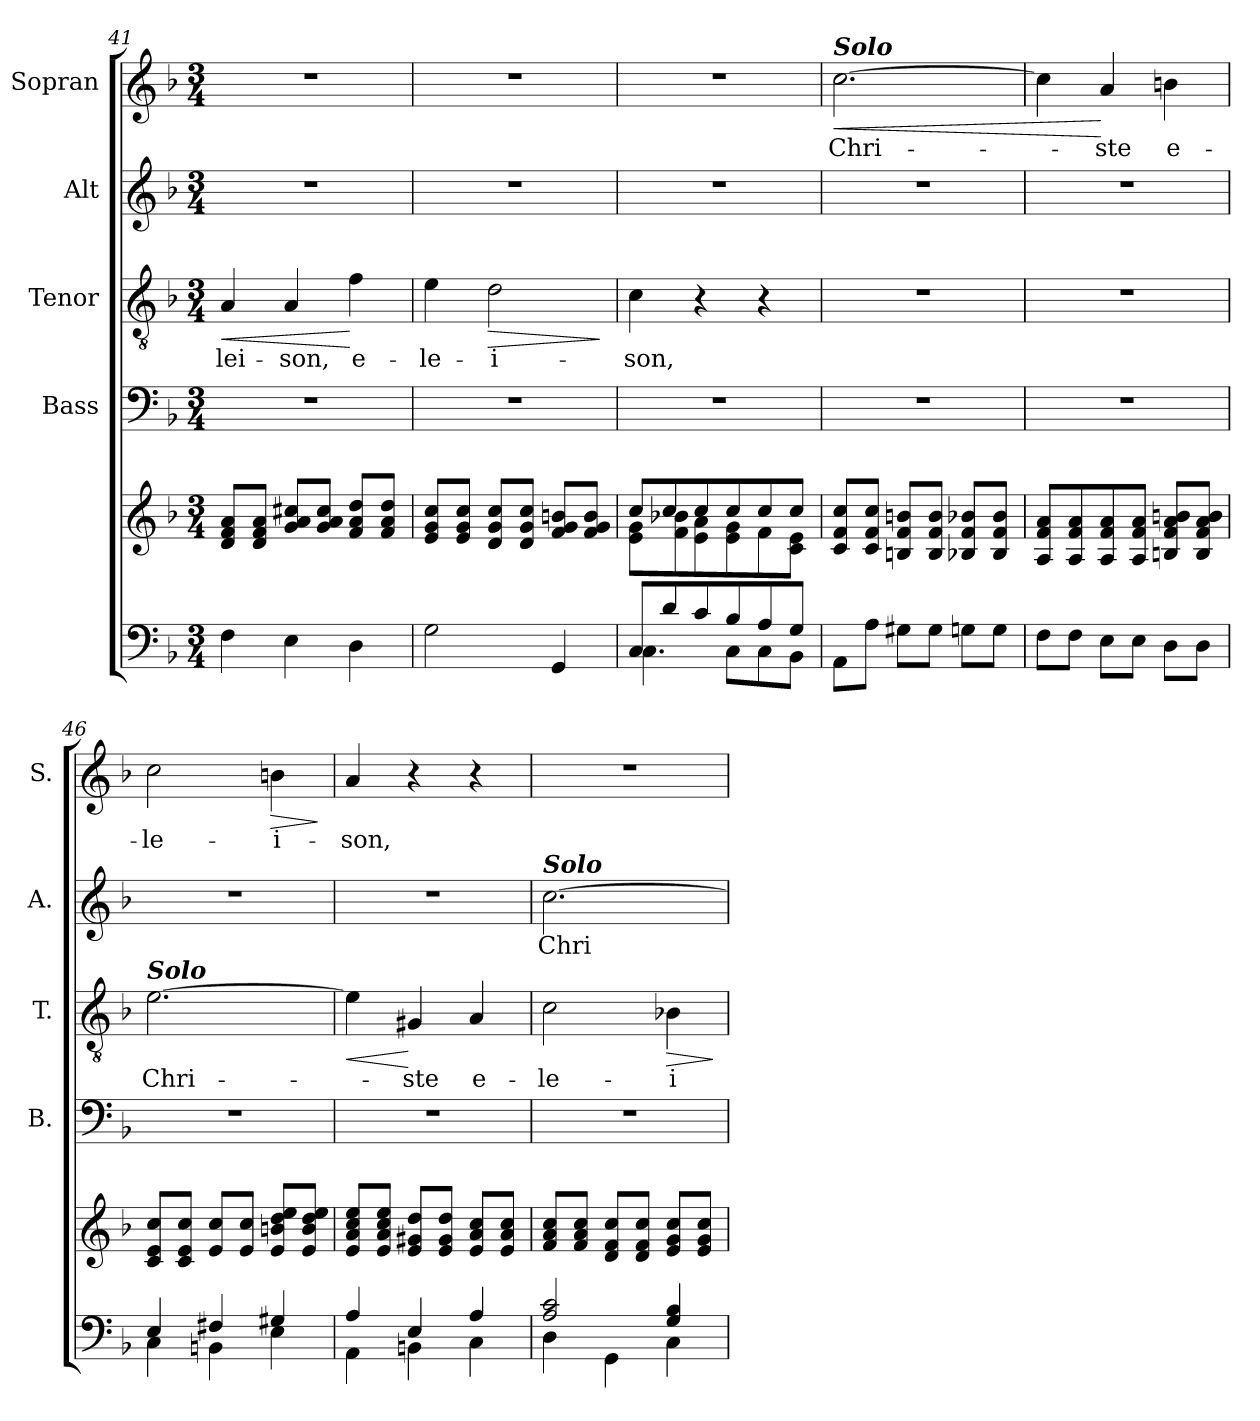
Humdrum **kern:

**kern	**kern	**kern	**kern	**text	**dynam	**kern	**text	**kern	**text	**dynam
*part5	*part5	*part4	*part3	*part3	*part3	*part2	*part2	*part1	*part1	*part1
*staff6	*staff5	*staff4	*staff3	*staff3	*staff3	*staff2	*staff2	*staff1	*staff1	*staff1
*	*	*I"Bass	*I"Tenor	*	*	*I"Alt	*	*I"Sopran	*	*
*	*	*I'B.	*I'T.	*	*	*I'A.	*	*I'S.	*	*
*clefF4	*clefG2	*clefF4	*clefGv2	*	*	*clefG2	*	*clefG2	*	*
*k[b-]	*k[b-]	*k[b-]	*k[b-]	*	*	*k[b-]	*	*k[b-]	*	*
*F:	*F:	*F:	*F:	*	*	*F:	*	*F:	*	*
*M3/4	*M3/4	*M3/4	*M3/4	*	*	*M3/4	*	*M3/4	*	*
=41	=41	=41	=41	=41	=41	=41	=41	=41	=41	=41
!	!	!	!	!LO:LY:b	!LO:HP:b	!	!	!	!	!
4F\	8d/ 8f/ 8a/L	2.r	4A/	-lei-	<	2.r	.	2.r	.	.
.	8d/ 8f/ 8a/J	.	.	.	.	.	.	.	.	.
!	!	!	!	!LO:LY:b	!	!	!	!	!	!
4E\	8g/ 8a/ 8cc#X/L	.	4A/	-son,	.	.	.	.	.	.
.	8g/ 8a/ 8cc#/J	.	.	.	.	.	.	.	.	.
!	!	!	!	!LO:LY:b	!	!	!	!	!	!
4D\	8f/ 8a/ 8dd/L	.	4f\	e-	[	.	.	.	.	.
.	8f/ 8a/ 8dd/J	.	.	.	.	.	.	.	.	.
=42	=42	=42	=42	=42	=42	=42	=42	=42	=42	=42
!	!	!	!	!LO:LY:b	!	!	!	!	!	!
2G\	8e/ 8g/ 8cc/L	2.r	4e\	-le-	.	2.r	.	2.r	.	.
.	8e/ 8g/ 8cc/J	.	.	.	.	.	.	.	.	.
!	!	!	!	!LO:LY:b	!LO:HP:b	!	!	!	!	!
.	8d/ 8g/ 8cc/L	.	2d\	-i-	>	.	.	.	.	.
.	8d/ 8g/ 8cc/J	.	.	.	.	.	.	.	.	.
4GG/	8f/ 8g/ 8bn/L	.	.	.	.	.	.	.	.	.
.	8f/ 8g/ 8b/J	.	.	.	.	.	.	.	.	.
.	.	.	.	.	]	.	.	.	.	.
=43	=43	=43	=43	=43	=43	=43	=43	=43	=43	=43
*^	*^	*	*	*	*	*	*	*	*	*
!	!	!	!	!	!	!LO:LY:b	!	!	!	!	!	!
8C/L	4.C\	8cc/L	8e\ 8g\L	2.r	4c\	-son,	.	2.r	.	2.r	.	.
8d/	.	8cc/	8f\ 8b-X\	.	.	.	.	.	.	.	.	.
8c/	.	8cc/	8e\ 8a\	.	4r	.	.	.	.	.	.	.
8B-/	8C\L	8cc/	8e\ 8g\	.	.	.	.	.	.	.	.	.
8A/	8C\	8cc/	8f\	.	4r	.	.	.	.	.	.	.
8G/J	8BB-\J	8cc/J	8c\ 8e\J	.	.	.	.	.	.	.	.	.
!!LO:LB:g=z
=44	=44	=44	=44	=44	=44	=44	=44	=44	=44	=44	=44	=44
!	!	!	!	!	!	!	!	!	!	!LO:TX:a:Bi:t=Solo	!	!
!	!	!	!	!	!	!	!	!	!	!	!LO:LY:b	!LO:HP:b
*v	*v	*	*	*	*	*	*	*	*	*	*	*
*	*v	*v	*	*	*	*	*	*	*	*	*
8AA\L	8c/ 8f/ 8cc/L	2.r	2.r	.	.	2.r	.	[2.cc\	Chri-	<
8A\J	8c/ 8f/ 8cc/J	.	.	.	.	.	.	.	.	.
8G#X\L	8Bn/ 8f/ 8bn/L	.	.	.	.	.	.	.	.	.
8G#\J	8B/ 8f/ 8b/J	.	.	.	.	.	.	.	.	.
8Gn\L	8B-X/ 8f/ 8b-X/L	.	.	.	.	.	.	.	.	.
8G\J	8B-/ 8f/ 8b-/J	.	.	.	.	.	.	.	.	.
=45	=45	=45	=45	=45	=45	=45	=45	=45	=45	=45
8F\L	8A/ 8f/ 8a/L	2.r	2.r	.	.	2.r	.	4cc\]	.	.
8F\J	8A/ 8f/ 8a/	.	.	.	.	.	.	.	.	.
!	!	!	!	!	!	!	!	!	!LO:LY:b	!
8E\L	8A/ 8f/ 8a/	.	.	.	.	.	.	4a/	-ste	[
8E\J	8A/ 8f/ 8a/J	.	.	.	.	.	.	.	.	.
!	!	!	!	!	!	!	!	!	!LO:LY:b	!
8D\L	8Bn/ 8f/ 8a/ 8bn/L	.	.	.	.	.	.	4bn\	e-	.
8D\J	8B/ 8f/ 8a/ 8b/J	.	.	.	.	.	.	.	.	.
=46	=46	=46	=46	=46	=46	=46	=46	=46	=46	=46
*^	*	*	*	*	*	*	*	*	*	*
!	!	!	!	!LO:TX:a:Bi:t=Solo	!	!	!	!	!	!	!
!	!	!	!	!	!LO:LY:b	!	!	!	!	!LO:LY:b	!
4E/	4C\	8c/ 8e/ 8cc/L	2.r	[2.e\	Chri-	.	2.r	.	2cc\	-le-	.
.	.	8c/ 8e/ 8cc/J	.	.	.	.	.	.	.	.	.
4F#X/	4BBn\	8e/ 8cc/L	.	.	.	.	.	.	.	.	.
.	.	8e/ 8cc/J	.	.	.	.	.	.	.	.	.
!	!	!	!	!	!	!	!	!	!	!LO:LY:b	!LO:HP:b
4G#X/	4E\	8e/ 8bn/ 8dd/ 8ee/L	.	.	.	.	.	.	4bn\	-i-	>
.	.	8e/ 8b/ 8dd/ 8ee/J	.	.	.	.	.	.	.	.	.
*v	*v	*	*	*	*	*	*	*	*	*	*
.	.	.	.	.	.	.	.	.	.	]
=47	=47	=47	=47	=47	=47	=47	=47	=47	=47	=47
*^	*	*	*	*	*	*	*	*	*	*
!	!	!	!	!	!	!LO:HP:b	!	!	!	!LO:LY:b	!
4A/	4AA\	8e/ 8a/ 8cc/ 8ee/L	2.r	4e\]	.	<	2.r	.	4a/	-son,	.
.	.	8e/ 8a/ 8cc/ 8ee/J	.	.	.	.	.	.	.	.	.
!	!	!	!	!	!LO:LY:b	!	!	!	!	!	!
4E/	4BBn\	8e/ 8g#X/ 8dd/L	.	4G#X/	-ste	[	.	.	4r	.	.
.	.	8e/ 8g#/ 8dd/J	.	.	.	.	.	.	.	.	.
!	!	!	!	!	!LO:LY:b	!	!	!	!	!	!
4A/	4C\	8e/ 8a/ 8cc/L	.	4A/	e-	.	.	.	4r	.	.
.	.	8e/ 8a/ 8cc/J	.	.	.	.	.	.	.	.	.
=48	=48	=48	=48	=48	=48	=48	=48	=48	=48	=48	=48
!	!	!	!	!	!	!	!LO:TX:a:Bi:t=Solo	!	!	!	!
!	!	!	!	!	!LO:LY:b	!	!	!LO:LY:b	!	!	!
2A/ 2c/	4D\	8f/ 8a/ 8cc/L	2.r	2c\	-le-	.	[2.cc\	Chri-	2.r	.	.
.	.	8f/ 8a/ 8cc/J	.	.	.	.	.	.	.	.	.
.	4GG\	8d/ 8f/ 8cc/L	.	.	.	.	.	.	.	.	.
.	.	8d/ 8f/ 8cc/J	.	.	.	.	.	.	.	.	.
!	!	!	!	!	!LO:LY:b	!LO:HP:b	!	!	!	!	!
4G/ 4B-/	4C\	8e/ 8g/ 8cc/L	.	4B-X\	-i-	>	.	.	.	.	.
.	.	8e/ 8g/ 8cc/J	.	.	.	.	.	.	.	.	.
*v	*v	*	*	*	*	*	*	*	*	*	*
.	.	.	.	.	]	.	.	.	.	.
=	=	=	=	=	=	=	=	=	=	=
*-	*-	*-	*-	*-	*-	*-	*-	*-	*-	*-
